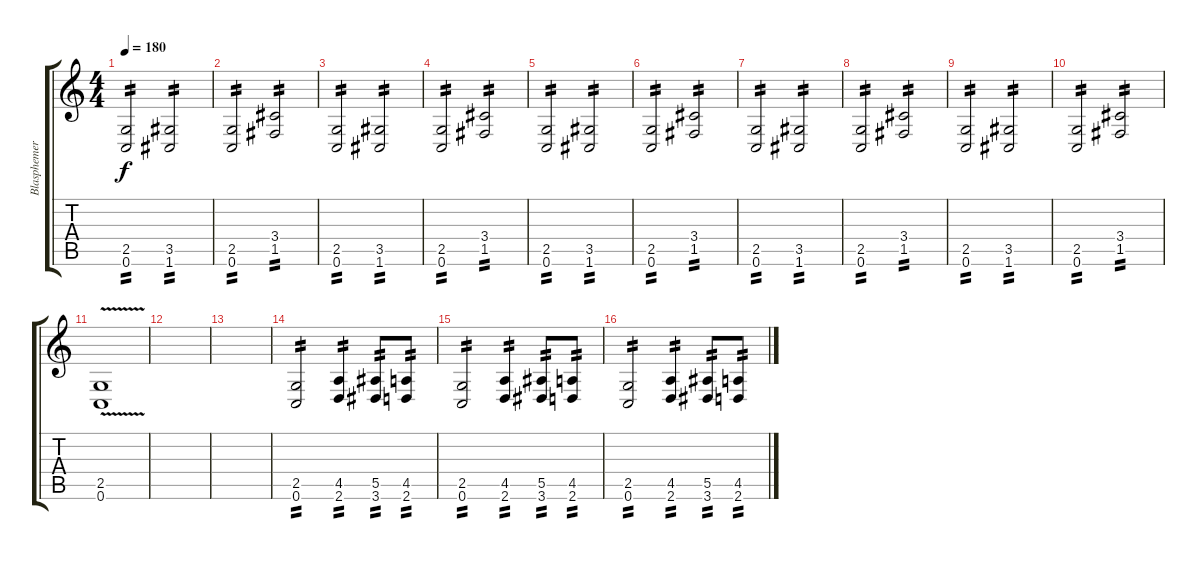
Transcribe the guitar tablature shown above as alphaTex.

\track ("Blasphemer (Guitar)" "Blasphemer") {instrument distortionguitar}
\staff {score tabs}
\tuning (C4 G3 Eb3 Bb2 F2 C2) {hide}
\ts (4 4)
\tempo 180
\clef g2
\ks c
(2.5 0.6).2{tp 2 dy f} (3.5 1.6).2{tp 2} |
(2.5 0.6).2{tp 2} (3.4 1.5).2{tp 2} |
(2.5 0.6).2{tp 2} (3.5 1.6).2{tp 2} |
(2.5 0.6).2{tp 2} (3.4 1.5).2{tp 2} |
(2.5 0.6).2{tp 2} (3.5 1.6).2{tp 2} |
(2.5 0.6).2{tp 2} (3.4 1.5).2{tp 2} |
(2.5 0.6).2{tp 2} (3.5 1.6).2{tp 2} |
(2.5 0.6).2{tp 2} (3.4 1.5).2{tp 2} |
(2.5 0.6).2{tp 2} (3.5 1.6).2{tp 2} |
(2.5 0.6).2{tp 2} (3.4 1.5).2{tp 2} |
(2.5{v} 0.6{v}).1 |
|
|
(2.5 0.6).2{tp 2} (4.5 2.6).4{tp 2} (5.5 3.6).8{tp 2} (4.5 2.6).8{tp 2} |
(2.5 0.6).2{tp 2} (4.5 2.6).4{tp 2} (5.5 3.6).8{tp 2} (4.5 2.6).8{tp 2} |
(2.5 0.6).2{tp 2} (4.5 2.6).4{tp 2} (5.5 3.6).8{tp 2} (4.5 2.6).8{tp 2}
